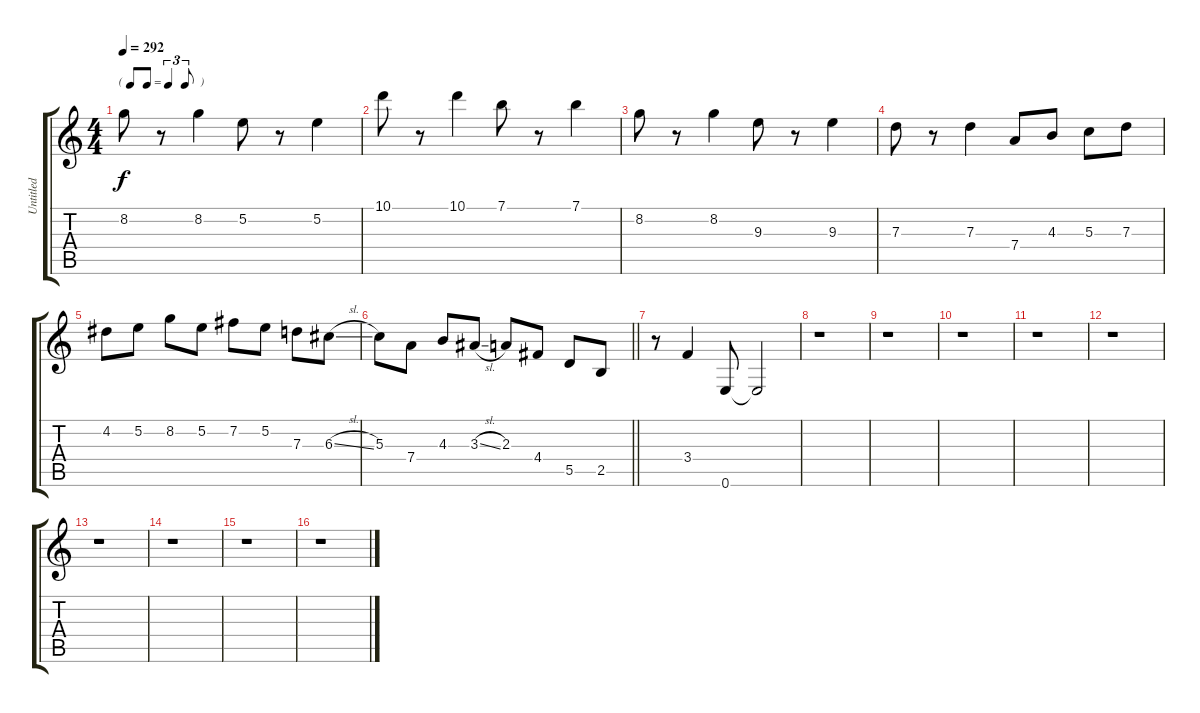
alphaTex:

\track ("Untitled" "Untitled") {instrument electricguitarclean}
\staff {score tabs}
\tuning (E4 B3 G3 D3 A2 E2) {hide}
\ts (4 4)
\tf triplet8th
\tempo 292
\clef g2
\ks c
8.2.8{dy f} r.8 8.2.4 5.2.8 r.8 5.2.4 |
10.1.8 r.8 10.1.4 7.1.8 r.8 7.1.4 |
8.2.8 r.8 8.2.4 9.3.8 r.8 9.3.4 |
7.3.8 r.8 7.3.4 7.4.8 4.3.8 5.3.8 7.3.8 |
4.2.8 5.2.8 8.2.8 5.2.8 7.2.8 5.2.8 7.3.8 6.3{sl}.8 |
\barLineRight lightlight
5.3.8 7.4.8 4.3.8 3.3{sl}.8 2.3.8 4.4.8 5.5.8 2.5.8 |
r.8 3.4.4 0.6.8 0.6{t}.2 |
r.1 |
r.1 |
r.1 |
r.1 |
r.1 |
r.1 |
r.1 |
r.1 |
r.1
